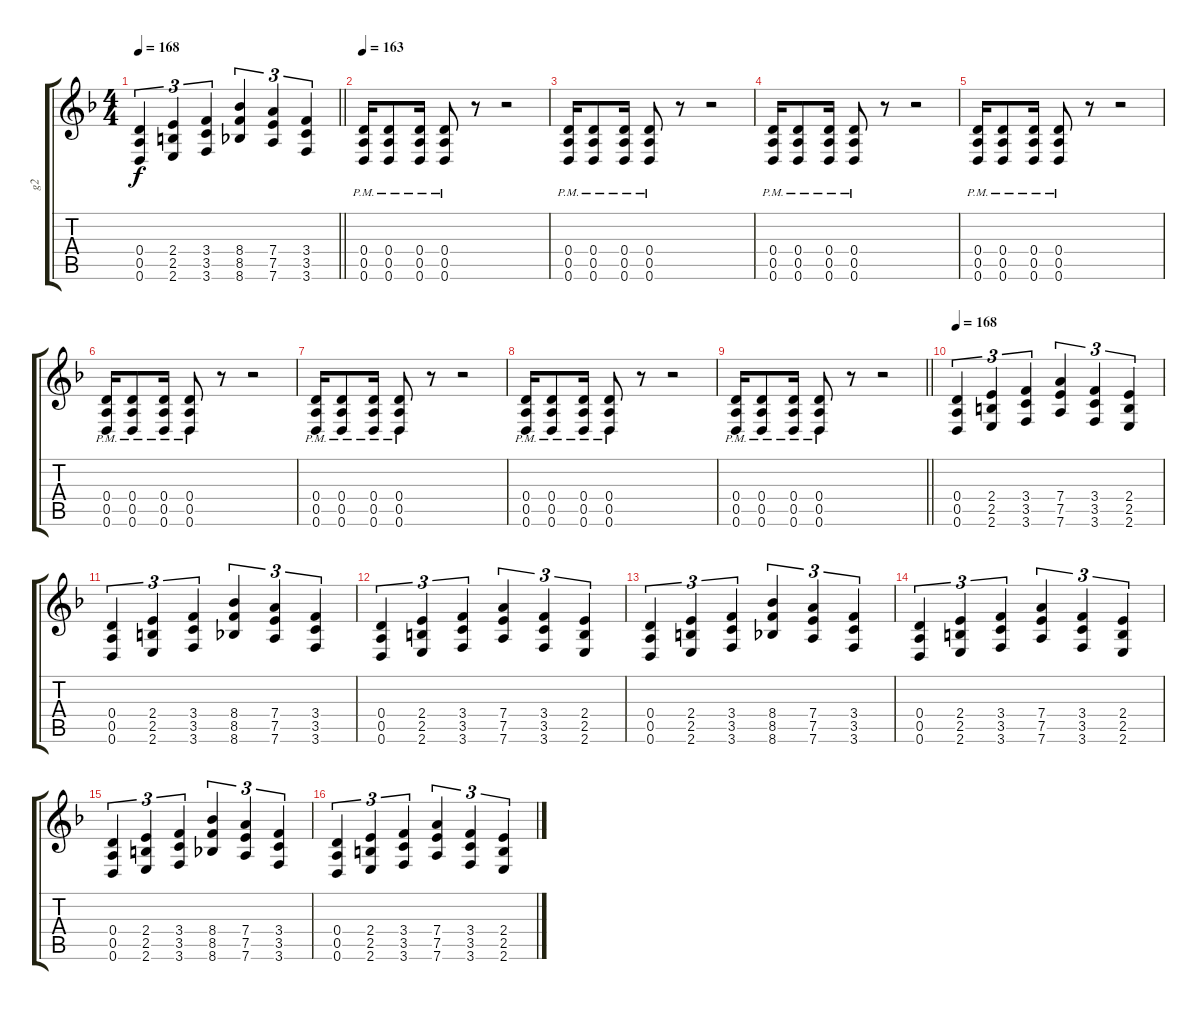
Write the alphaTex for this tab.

\track ("g2" "g2") {instrument distortionguitar}
\staff {score tabs}
\tuning (E4 B3 G3 D3 A2 D2) {hide}
\ts (4 4)
\tempo 168
\clef g2
\barLineRight lightlight
\ks f
(0.4 0.5 0.6).4{tu (3 2) dy f} (2.4 2.5 2.6).4{tu (3 2)} (3.4 3.5 3.6).4{tu (3 2)} (8.4 8.5 8.6).4{tu (3 2)} (7.4 7.5 7.6).4{tu (3 2)} (3.4 3.5 3.6).4{tu (3 2)} |
\section ("" "")
\tempo 163
(0.4{pm} 0.5{pm} 0.6{pm}).16 (0.4{pm} 0.5{pm} 0.6{pm}).8 (0.4{pm} 0.5{pm} 0.6{pm}).16 (0.4{pm} 0.5{pm} 0.6{pm}).8 r.8 r.2 |
(0.4{pm} 0.5{pm} 0.6{pm}).16 (0.4{pm} 0.5{pm} 0.6{pm}).8 (0.4{pm} 0.5{pm} 0.6{pm}).16 (0.4{pm} 0.5{pm} 0.6{pm}).8 r.8 r.2 |
(0.4{pm} 0.5{pm} 0.6{pm}).16 (0.4{pm} 0.5{pm} 0.6{pm}).8 (0.4{pm} 0.5{pm} 0.6{pm}).16 (0.4{pm} 0.5{pm} 0.6{pm}).8 r.8 r.2 |
(0.4{pm} 0.5{pm} 0.6{pm}).16 (0.4{pm} 0.5{pm} 0.6{pm}).8 (0.4{pm} 0.5{pm} 0.6{pm}).16 (0.4{pm} 0.5{pm} 0.6{pm}).8 r.8 r.2 |
(0.4{pm} 0.5{pm} 0.6{pm}).16 (0.4{pm} 0.5{pm} 0.6{pm}).8 (0.4{pm} 0.5{pm} 0.6{pm}).16 (0.4{pm} 0.5{pm} 0.6{pm}).8 r.8 r.2 |
(0.4{pm} 0.5{pm} 0.6{pm}).16 (0.4{pm} 0.5{pm} 0.6{pm}).8 (0.4{pm} 0.5{pm} 0.6{pm}).16 (0.4{pm} 0.5{pm} 0.6{pm}).8 r.8 r.2 |
(0.4{pm} 0.5{pm} 0.6{pm}).16 (0.4{pm} 0.5{pm} 0.6{pm}).8 (0.4{pm} 0.5{pm} 0.6{pm}).16 (0.4{pm} 0.5{pm} 0.6{pm}).8 r.8 r.2 |
\barLineRight lightlight
(0.4{pm} 0.5{pm} 0.6{pm}).16 (0.4{pm} 0.5{pm} 0.6{pm}).8 (0.4{pm} 0.5{pm} 0.6{pm}).16 (0.4{pm} 0.5{pm} 0.6{pm}).8 r.8 r.2 |
\section ("" "")
\tempo 168
(0.4 0.5 0.6).4{tu (3 2)} (2.4 2.5 2.6).4{tu (3 2)} (3.4 3.5 3.6).4{tu (3 2)} (7.4 7.5 7.6).4{tu (3 2)} (3.4 3.5 3.6).4{tu (3 2)} (2.4 2.5 2.6).4{tu (3 2)} |
(0.4 0.5 0.6).4{tu (3 2)} (2.4 2.5 2.6).4{tu (3 2)} (3.4 3.5 3.6).4{tu (3 2)} (8.4 8.5 8.6).4{tu (3 2)} (7.4 7.5 7.6).4{tu (3 2)} (3.4 3.5 3.6).4{tu (3 2)} |
(0.4 0.5 0.6).4{tu (3 2)} (2.4 2.5 2.6).4{tu (3 2)} (3.4 3.5 3.6).4{tu (3 2)} (7.4 7.5 7.6).4{tu (3 2)} (3.4 3.5 3.6).4{tu (3 2)} (2.4 2.5 2.6).4{tu (3 2)} |
(0.4 0.5 0.6).4{tu (3 2)} (2.4 2.5 2.6).4{tu (3 2)} (3.4 3.5 3.6).4{tu (3 2)} (8.4 8.5 8.6).4{tu (3 2)} (7.4 7.5 7.6).4{tu (3 2)} (3.4 3.5 3.6).4{tu (3 2)} |
(0.4 0.5 0.6).4{tu (3 2)} (2.4 2.5 2.6).4{tu (3 2)} (3.4 3.5 3.6).4{tu (3 2)} (7.4 7.5 7.6).4{tu (3 2)} (3.4 3.5 3.6).4{tu (3 2)} (2.4 2.5 2.6).4{tu (3 2)} |
(0.4 0.5 0.6).4{tu (3 2)} (2.4 2.5 2.6).4{tu (3 2)} (3.4 3.5 3.6).4{tu (3 2)} (8.4 8.5 8.6).4{tu (3 2)} (7.4 7.5 7.6).4{tu (3 2)} (3.4 3.5 3.6).4{tu (3 2)} |
(0.4 0.5 0.6).4{tu (3 2)} (2.4 2.5 2.6).4{tu (3 2)} (3.4 3.5 3.6).4{tu (3 2)} (7.4 7.5 7.6).4{tu (3 2)} (3.4 3.5 3.6).4{tu (3 2)} (2.4 2.5 2.6).4{tu (3 2)}
